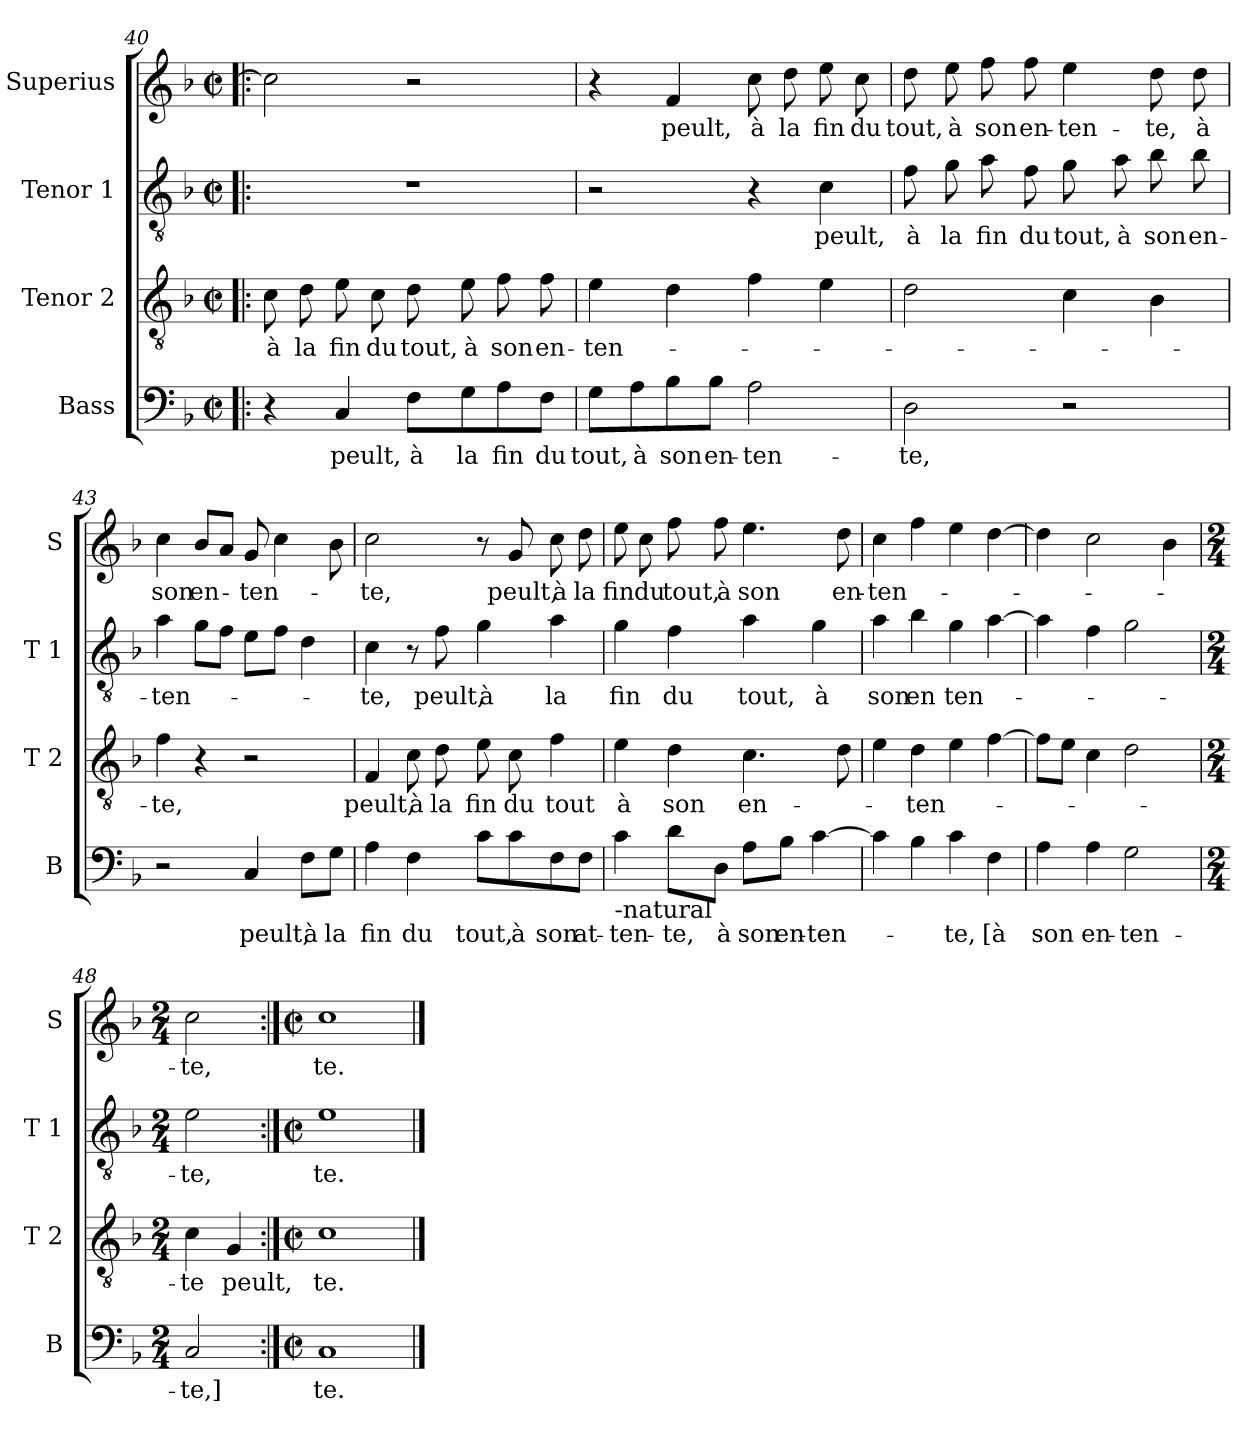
**kern	**text	**kern	**text	**kern	**text	**kern	**text
*part4	*part4	*part3	*part3	*part2	*part2	*part1	*part1
*staff4	*staff4	*staff3	*staff3	*staff2	*staff2	*staff1	*staff1
*I"Bass	*	*I"Tenor 2	*	*I"Tenor 1	*	*I"Superius	*
*I'B	*	*I'T 2	*	*I'T 1	*	*I'S	*
!!LO:PB:g=z
*clefF4	*	*clefGv2	*	*clefGv2	*	*clefG2	*
*k[b-]	*	*k[b-]	*	*k[b-]	*	*k[b-]	*
*F:	*	*F:	*	*F:	*	*F:	*
*M2/2	*	*M2/2	*	*M2/2	*	*M2/2	*
*met(c|)	*	*met(c|)	*	*met(c|)	*	*met(c|)	*
=40!|:	=40!|:	=40!|:	=40!|:	=40!|:	=40!|:	=40!|:	=40!|:
4r	.	8c\	à	1r	.	2cc\]	.
.	.	8d\	la	.	.	.	.
4C/	peult,	8e\	fin	.	.	.	.
.	.	8c\	du	.	.	.	.
8F\L	à	8d\	tout,	.	.	2r	.
8G\	la	8e\	à	.	.	.	.
8A\	fin	8f\	son	.	.	.	.
8F\J	du	8f\	en-	.	.	.	.
=41	=41	=41	=41	=41	=41	=41	=41
8G\L	tout,	4e\	-ten-	2r	.	4r	.
8A\	à	.	.	.	.	.	.
8B-\	son	4d\	.	.	.	4f/	peult,
8B-\J	en-	.	.	.	.	.	.
2A\	-ten-	4f\	.	4r	.	8cc\	à
.	.	.	.	.	.	8dd\	la
.	.	4e\	.	4c\	peult,	8ee\	fin
.	.	.	.	.	.	8cc\	du
=42	=42	=42	=42	=42	=42	=42	=42
2D\	-te,	2d\	.	8f\	à	8dd\	tout,
.	.	.	.	8g\	la	8ee\	à
.	.	.	.	8a\	fin	8ff\	son
.	.	.	.	8f\	du	8ff\	en-
2r	.	4c\	.	8g\	tout,	4ee\	-ten-
.	.	.	.	8a\	à	.	.
.	.	4B-\	.	8b-\	son	8dd\	-te,
.	.	.	.	8b-\	en-	8dd\	à
!!LO:LB:g=z
=43	=43	=43	=43	=43	=43	=43	=43
2r	.	4f\	-te,	4a\	-ten-	4cc\	son
.	.	4r	.	8g\L	.	8b-/L	en-
.	.	.	.	8f\J	.	8a/J	.
4C/	peult,	2r	.	8e\L	.	8g/	-ten-
.	.	.	.	8f\J	.	4cc\	.
8F\L	à	.	.	4d\	.	.	.
8G\J	la	.	.	.	.	8b-\	.
=44	=44	=44	=44	=44	=44	=44	=44
4A\	fin	4F/	peult,	4c\	-te,	2cc\	-te,
4F\	du	8c\	à	8r	.	.	.
.	.	8d\	la	8f\	peult,	.	.
8c\L	tout,	8e\	fin	4g\	à	8r	.
8c\	à	8c\	du	.	.	8g/	peult,
8F\	son	4f\	tout	4a\	la	8cc\	à
8F\J	at-	.	.	.	.	8dd\	la
=45	=45	=45	=45	=45	=45	=45	=45
!LO:TX:b:t=-natural	!	!	!	!	!	!	!
4c\	-ten-	4e\	à	4g\	fin	8ee\	fin
.	.	.	.	.	.	8cc\	du
8d\L	-te,	4d\	son	4f\	du	8ff\	tout,
8D\J	à	.	.	.	.	8ff\	à
8A\L	son	4.c\	en-	4a\	tout,	4.ee\	son
8B-\J	en-	.	.	.	.	.	.
[4c\	-ten-	.	.	4g\	à	.	.
.	.	8d\	.	.	.	8dd\	en-
!!LO:LB:g=z
=46	=46	=46	=46	=46	=46	=46	=46
4c\]	.	4e\	.	4a\	son	4cc\	-ten-
4B-\	.	4d\	-ten-	4b-\	en	4ff\	.
4c\	-te,	4e\	.	4g\	ten-	4ee\	.
4F\	[à	[4f\	.	[4a\	.	[4dd\	.
=47	=47	=47	=47	=47	=47	=47	=47
4A\	son	8f\L]	.	4a\]	.	4dd\]	.
.	.	8e\J	.	.	.	.	.
4A\	en-	4c\	.	4f\	.	2cc\	.
2G\	-ten-	2d\	.	2g\	.	.	.
.	.	.	.	.	.	4b-\	.
=48	=48	=48	=48	=48	=48	=48	=48
*M2/4	*	*M2/4	*	*M2/4	*	*M2/4	*
2C/	-te,]	4c\	-te	2e\	-te,	2cc\	-te,
.	.	4G/	peult,	.	.	.	.
=49:|!	=49:|!	=49:|!	=49:|!	=49:|!	=49:|!	=49:|!	=49:|!
*M2/2	*	*M2/2	*	*M2/2	*	*M2/2	*
*met(c|)	*	*met(c|)	*	*met(c|)	*	*met(c|)	*
1C	te.	1c	te.	1e	te.	1cc	te.
==	==	==	==	==	==	==	==
*-	*-	*-	*-	*-	*-	*-	*-
